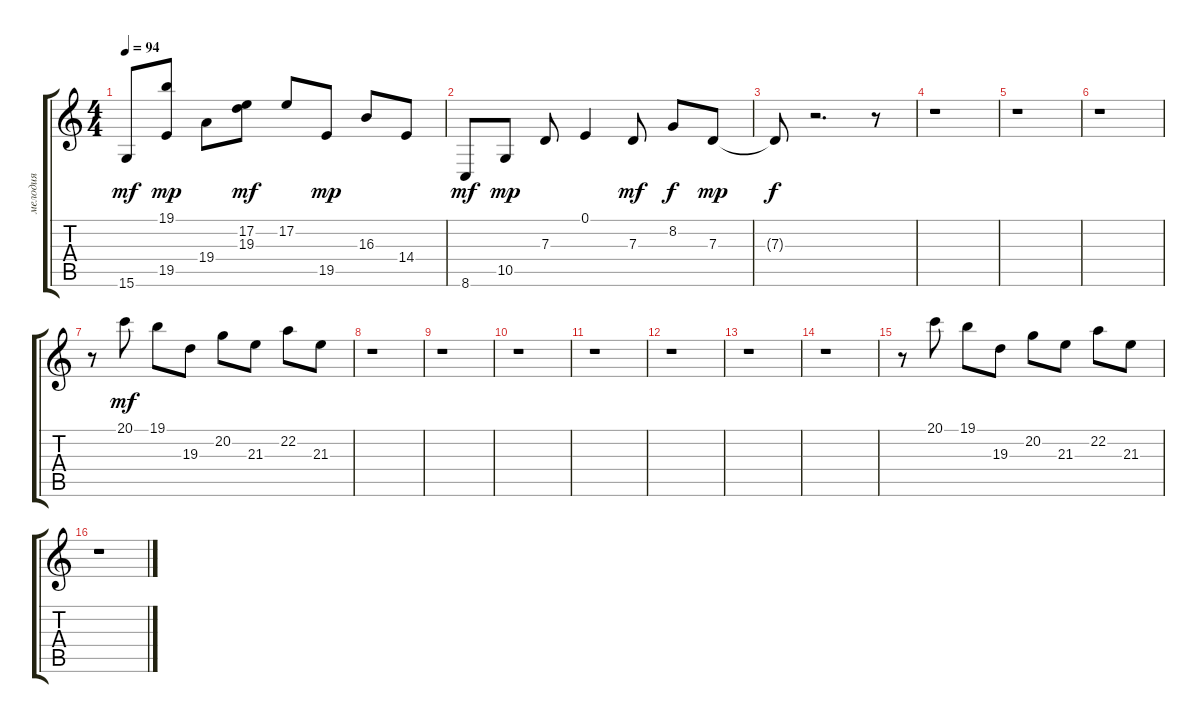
\track ("мелодия" "мелодия") {instrument acousticgrandpiano}
\staff {score tabs}
\tuning (E4 B3 G3 D3 A2 E2) {hide}
\ts (4 4)
\tempo 94
\clef g2
\ks c
15.6.8{dy mf} (19.1 19.5).8{dy mp} 19.4.8 (17.2 19.3).8{dy mf} 17.2.8 19.5.8{dy mp} 16.3.8 14.4.8 |
8.6.8{dy mf} 10.5.8{dy mp} 7.3.8 0.1.4 7.3.8{dy mf} 8.2.8{dy f} 7.3.8{dy mp} |
7.3{t}.8{dy f} r.2{d} r.8 |
r.1 |
r.1 |
r.1 |
r.8 20.1.8{dy mf} 19.1.8 19.3.8 20.2.8 21.3.8 22.2.8 21.3.8 |
r.1 |
r.1 |
r.1 |
r.1 |
r.1 |
r.1 |
r.1 |
r.8 20.1.8 19.1.8 19.3.8 20.2.8 21.3.8 22.2.8 21.3.8 |
r.1
